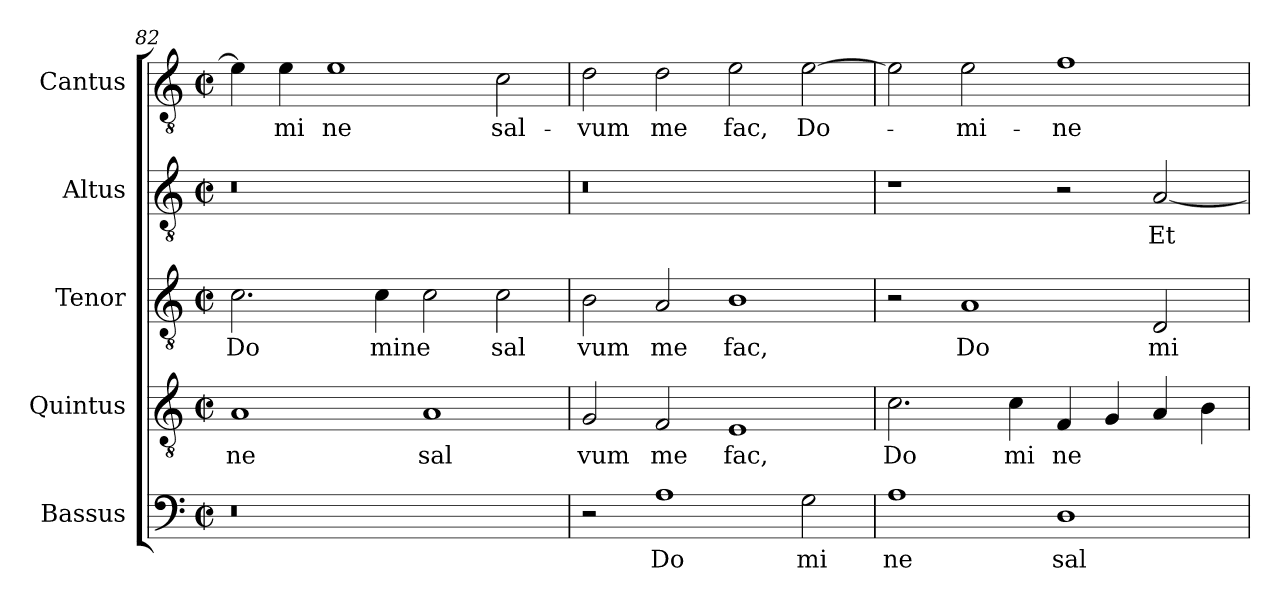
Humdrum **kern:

**kern	**text	**kern	**text	**kern	**text	**kern	**text	**kern	**text
*part5	*part5	*part4	*part4	*part3	*part3	*part2	*part2	*part1	*part1
*staff5	*staff5	*staff4	*staff4	*staff3	*staff3	*staff2	*staff2	*staff1	*staff1
*I"Bassus	*	*I"Quintus	*	*I"Tenor	*	*I"Altus	*	*I"Cantus	*
!!LO:LB:g=z
*clefF4	*	*clefGv2	*	*clefGv2	*	*clefGv2	*	*clefGv2	*
*M2/2	*	*M2/2	*	*M2/2	*	*M2/2	*	*M2/2	*
*met(c|)	*	*met(c|)	*	*met(c|)	*	*met(c|)	*	*met(c|)	*
=82	=82	=82	=82	=82	=82	=82	=82	=82	=82
!	!	!	!LO:LY:b:cj	!	!LO:LY:b:cj	!	!	!	!
0r	.	1A	ne	2.c\	Do	0r	.	4e\]	.
!	!	!	!	!	!	!	!	!	!LO:LY:b:cj
.	.	.	.	.	.	.	.	4e\	mi
!	!	!	!	!	!	!	!	!	!LO:LY:b:cj
.	.	.	.	.	.	.	.	1e	ne
!	!	!	!	!	!LO:LY:b:cj	!	!	!	!
.	.	.	.	4c\	mine	.	.	.	.
!	!	!	!LO:LY:b:cj	!	!	!	!	!	!
.	.	1A	sal	2c\	.	.	.	.	.
!	!	!	!	!	!LO:LY:b:cj	!	!	!	!LO:LY:b:cj
.	.	.	.	2c\	sal	.	.	2c\	sal-
=83	=83	=83	=83	=83	=83	=83	=83	=83	=83
!	!	!	!LO:LY:b:cj	!	!LO:LY:b:cj	!	!	!	!LO:LY:b:cj
2r	.	2G/	vum	2B\	vum	0r	.	2d\	-vum
!	!LO:LY:b:cj	!	!LO:LY:b:cj	!	!LO:LY:b:cj	!	!	!	!LO:LY:b:cj
1A	Do	2F/	me	2A/	me	.	.	2d\	me
!	!	!	!LO:LY:b:cj	!	!LO:LY:b:cj	!	!	!	!LO:LY:b:cj
.	.	1E	fac,	1B	fac,	.	.	2e\	fac,
!	!LO:LY:b:cj	!	!	!	!	!	!	!	!LO:LY:b
2G\	mi	.	.	.	.	.	.	[>2e\	Do-
=84	=84	=84	=84	=84	=84	=84	=84	=84	=84
!	!LO:LY:b:cj	!	!LO:LY:b:cj	!	!	!	!	!	!
1A	ne	2.c\	Do	2r	.	1r	.	2e\]	.
!	!	!	!	!	!LO:LY:b:cj	!	!	!	!LO:LY:b:cj
.	.	.	.	1A	Do	.	.	2e\	-mi-
!	!	!	!LO:LY:b:cj	!	!	!	!	!	!
.	.	4c\	mi	.	.	.	.	.	.
!	!LO:LY:b:cj	!	!LO:LY:b:cj	!	!	!	!	!	!LO:LY:b:cj
1D	sal	4F/	ne	.	.	2r	.	1f	-ne
.	.	4G/	.	.	.	.	.	.	.
!	!	!	!	!	!LO:LY:b:cj	!	!LO:LY:b:cj	!	!
.	.	4A/	.	2D/	mi	[<2A/	Et	.	.
.	.	4B\	.	.	.	.	.	.	.
=	=	=	=	=	=	=	=	=	=
*-	*-	*-	*-	*-	*-	*-	*-	*-	*-
